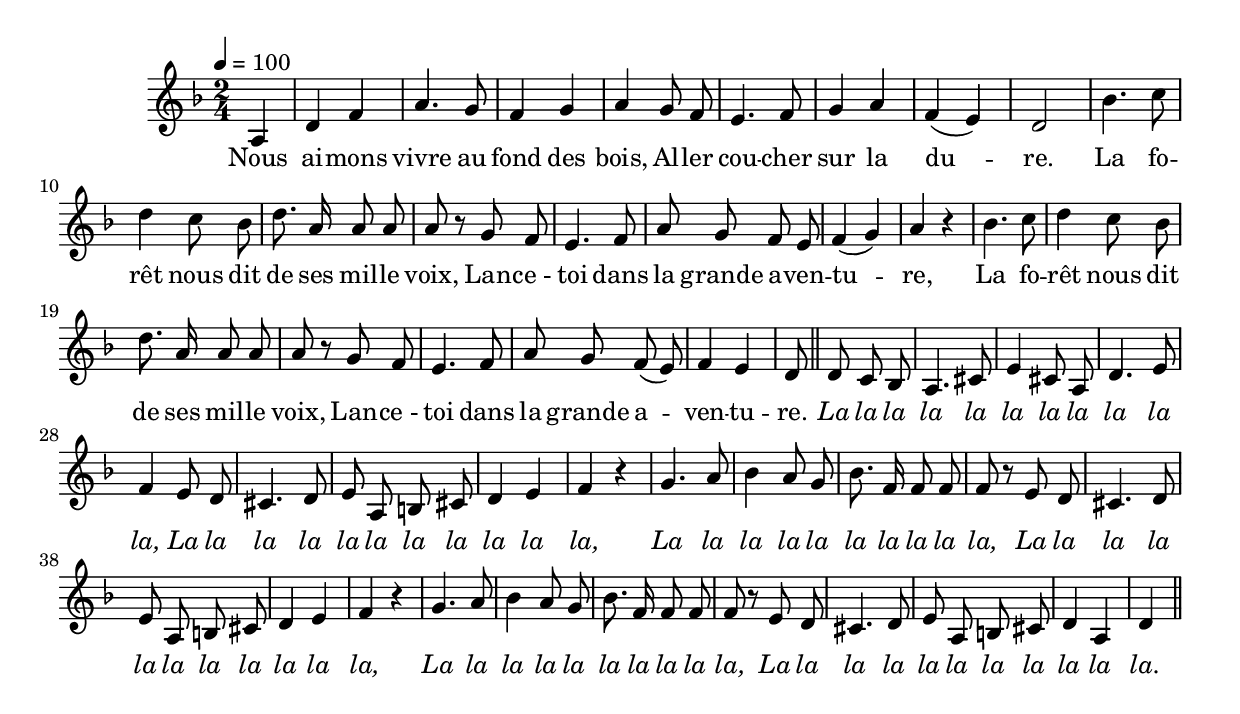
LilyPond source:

%Compilation:lilypond .ly
%Apercu:evince .pdf
%Esclaves:timidity -ia .midi
\version "2.12.1"
\include "italiano.ly"

\header {
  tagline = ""
  composer = ""
}                                        

MetriqueArmure = {
  \tempo 4=100
  \time 2/4
  \key fa \major
}

italique = { \override Score . LyricText #'font-shape = #'italic }

roman = { \override Score . LyricText #'font-shape = #'roman }

MusiqueTheme = \relative do' {
	\partial 4 la
	re4 fa
	la4. sol8
	fa4 sol
	la4 sol8 fa
	mi4. fa8
	sol4 la
	fa4( mi)
	re2
	sib'4. do8
	re4 do8 sib
	re8. la16 la8 la
	la8 r sol8 fa
	mi4. fa8
	la8 sol fa mi
	fa4( sol)
	la4 r
	sib4. do8
	re4 do8 sib
	re8. la16 la8 la
	la8 r sol8 fa8
	mi4. fa8
	la8 sol fa( mi)
	fa4 mi
	re8 \bar "||"
	re8 do sib
	la4. dod8
	mi4 dod8 la
	re4. mi8
	fa4 mi8 re
	dod4. re8
	mi8 la, si dod
	re4 mi
	fa4 r
	sol4. la8
	sib4 la8 sol
	sib8. fa16 fa8 fa
	fa8 r mi8 re
	dod4. re8
	mi8 la, si dod
	re4 mi
	fa4 r
	sol4. la8
	sib4 la8 sol
	sib8. fa16 fa8 fa
	fa8 r mi8 re
	dod4. re8
	mi8 la, si dod
	re4 la
	re4 \bar "||"
}

Paroles = \lyricmode {
	Nous ai -- mons vivre au fond des bois,
	Al -- ler cou -- cher sur la du -- re.
	La fo -- rêt nous dit de ses mil -- le voix,
	Lan -- ce_- toi dans la grande a -- ven -- tu -- re,
	La fo -- rêt nous dit de ses mil -- le voix,
	Lan -- ce_- toi dans la grande a -- ven -- tu -- re.
	
	\italique
	La la la la la la la la la la la,
	La la la la la la la la la la la,
	La la la la la la la la la la,
	La la la la la la la la la la la,
	La la la la la la la la la la,
	La la la la la la la la la la la.
}

\score{
    \new Staff <<
      \set Staff.midiInstrument = "flute"
      \new Voice = "theme" {
	\override Score.PaperColumn #'keep-inside-line = ##t
	\autoBeamOff
	\MetriqueArmure
	\MusiqueTheme
      }
      \new Lyrics \lyricsto theme {
	\Paroles
      }                       
    >>
\layout{}
\midi{}
}
